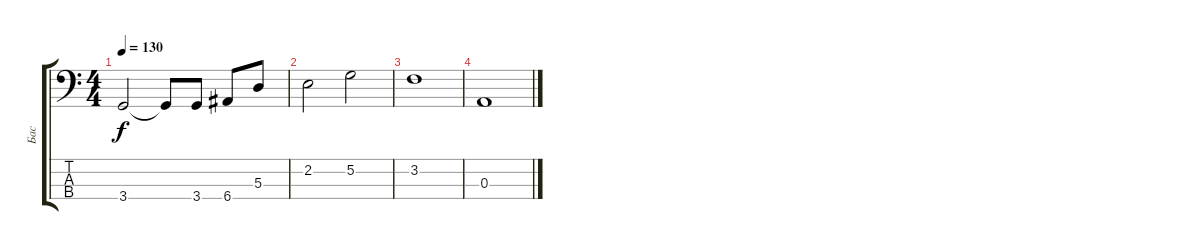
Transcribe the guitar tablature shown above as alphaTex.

\track ("Бас" "Бас") {instrument electricbassfinger}
\staff {score tabs}
\tuning (G2 D2 A1 E1) {hide}
\ts (4 4)
\tempo 130
\clef f4
\ks c
3.4.2{dy f} 3.4{t}.8 3.4.8 6.4.8 5.3.8 |
2.2.2 5.2.2 |
3.2.1 |
0.3.1
